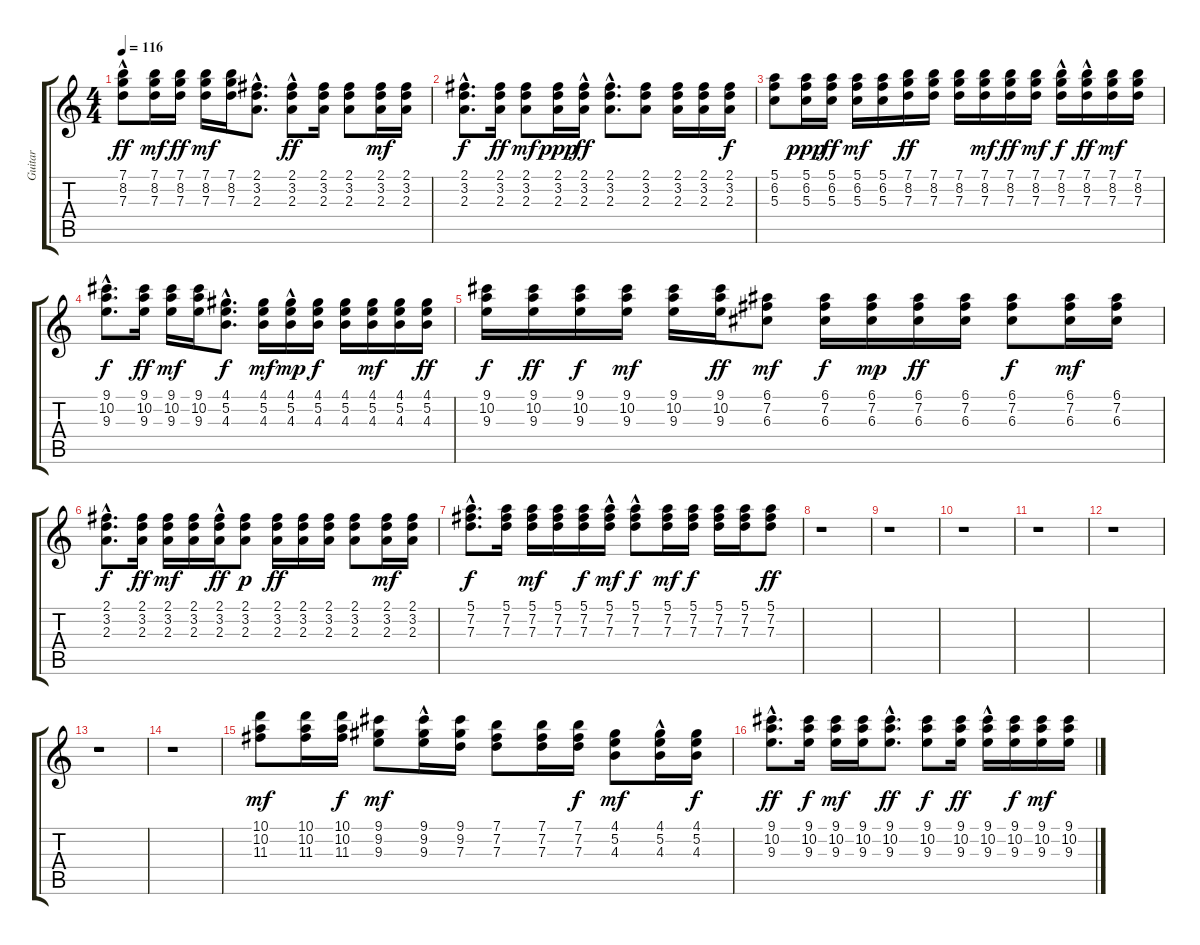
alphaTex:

\track ("Guitar" "Guitar") {instrument electricguitarclean}
\staff {score tabs}
\tuning (E4 B3 G3 D3 A2 E2) {hide}
\ts (4 4)
\tempo 116
\clef g2
\ks c
(7.1 8.2{hac} 7.3).8{dy ff} (7.1 8.2 7.3).16{dy mf} (7.1 8.2 7.3).16{dy ff} (7.1 8.2 7.3).16{dy mf} (7.1 8.2 7.3).16 (2.1 3.2{hac} 2.3{hac}).8{d} (2.1 3.2 2.3{hac}).8{dy ff} (2.1 3.2 2.3).16 (2.1 3.2 2.3).8 (2.1 3.2 2.3).16{dy mf} (2.1 3.2 2.3).16 |
(2.1{hac} 3.2{hac} 2.3{hac}).8{d dy f} (2.1 3.2 2.3).16{dy ff} (2.1 3.2 2.3).8{dy mf} (2.1 3.2 2.3).16{dy ppp} (2.1 3.2{hac} 2.3{hac}).16{dy ff} (2.1{hac} 3.2{hac} 2.3{hac}).8{d} (2.1 3.2 2.3).8 (2.1 3.2 2.3).16 (2.1 3.2 2.3).16 (2.1 3.2 2.3).16{dy f} |
(5.1 6.2 5.3).8 (5.1 6.2 5.3).16{dy ppp} (5.1 6.2 5.3).16{dy ff} (5.1 6.2 5.3).16{dy mf} (5.1 6.2 5.3).16 (7.1 8.2 7.3).16{dy ff} (7.1 8.2 7.3).16 (7.1 8.2 7.3).16 (7.1 8.2 7.3).16{dy mf} (7.1 8.2 7.3).16{dy ff} (7.1 8.2 7.3).16{dy mf} (7.1 8.2{hac} 7.3).16{dy f} (7.1{hac} 8.2 7.3).16{dy ff} (7.1 8.2 7.3).16{dy mf} (7.1 8.2 7.3).16 |
(9.1{hac} 10.2{hac} 9.3{hac}).8{d dy f} (9.1 10.2 9.3).16{dy ff} (9.1 10.2 9.3).16{dy mf} (9.1 10.2 9.3).16 (4.1{hac} 5.2{hac} 4.3{hac}).8{d dy f} (4.1 5.2 4.3).16{dy mf} (4.1 5.2 4.3{hac}).16{dy mp} (4.1 5.2 4.3).16{dy f} (4.1 5.2 4.3).16 (4.1 5.2 4.3).16{dy mf} (4.1 5.2 4.3).16 (4.1 5.2 4.3).16{dy ff} |
(9.1 10.2 9.3).16{dy f} (9.1 10.2 9.3).16{dy ff} (9.1 10.2 9.3).16{dy f} (9.1 10.2 9.3).16{dy mf} (9.1 10.2 9.3).16 (9.1 10.2 9.3).16{dy ff} (6.1 7.2 6.3).8{dy mf} (6.1 7.2 6.3).16{dy f} (6.1 7.2 6.3).16{dy mp} (6.1 7.2 6.3).16{dy ff} (6.1 7.2 6.3).16 (6.1 7.2 6.3).8{dy f} (6.1 7.2 6.3).16{dy mf} (6.1 7.2 6.3).16 |
(2.1 3.2{hac} 2.3{hac}).8{d dy f} (2.1 3.2 2.3).16{dy ff} (2.1 3.2 2.3).16{dy mf} (2.1 3.2 2.3).16 (2.1{hac} 3.2 2.3).16{dy ff} (2.1 3.2 2.3).8{dy p} (2.1 3.2 2.3).16{dy ff} (2.1 3.2 2.3).16 (2.1 3.2 2.3).16 (2.1 3.2 2.3).8 (2.1 3.2 2.3).16{dy mf} (2.1 3.2 2.3).16 |
(5.1{hac} 7.2{hac} 7.3).8{d dy f} (5.1 7.2 7.3).16 (5.1 7.2 7.3).16{dy mf} (5.1 7.2 7.3).16 (5.1 7.2 7.3).16{dy f} (5.1 7.2{hac} 7.3{hac}).16{dy mf} (5.1{hac} 7.2 7.3).8{dy f} (5.1 7.2 7.3).16{dy mf} (5.1 7.2 7.3).16{dy f} (5.1 7.2 7.3).16 (5.1 7.2 7.3).16 (5.1 7.2 7.3).8{dy ff} |
r.1 |
r.1 |
r.1 |
r.1 |
r.1 |
r.1 |
r.1 |
(10.1 10.2 11.3).8{dy mf} (10.1 10.2 11.3).16 (10.1 10.2 11.3).16{dy f} (9.1 9.2 9.3).8{dy mf} (9.1 9.2 9.3{hac}).16 (9.1 9.2 7.3).16 (7.1 7.2 7.3).8 (7.1 7.2 7.3).16 (7.1 7.2 7.3).16{dy f} (4.1 5.2 4.3).8{dy mf} (4.1 5.2 4.3{hac}).16 (4.1 5.2 4.3).16{dy f} |
(9.1{hac} 10.2{hac} 9.3).8{d dy ff} (9.1 10.2 9.3).16{dy f} (9.1 10.2 9.3).16{dy mf} (9.1 10.2 9.3).16 (9.1{hac} 10.2{hac} 9.3{hac}).8{d dy ff} (9.1 10.2 9.3).8{dy f} (9.1 10.2 9.3).16{dy ff} (9.1 10.2{hac} 9.3{hac}).16 (9.1 10.2 9.3).16{dy f} (9.1 10.2 9.3).16{dy mf} (9.1 10.2 9.3).16
